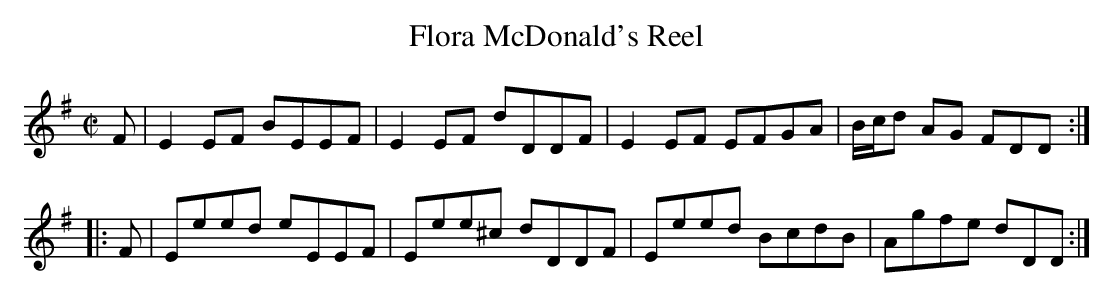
X:1
T:Flora McDonald's Reel
M:C|
L:1/8
K:Emin
F|E2 EF BEEF|E2 EF dDDF|E2 EF EFGA|B/c/d AG FDD:|
|:F|Eeed eEEF|Eee^c dDDF|Eeed BcdB|Agfe dDD:|]
